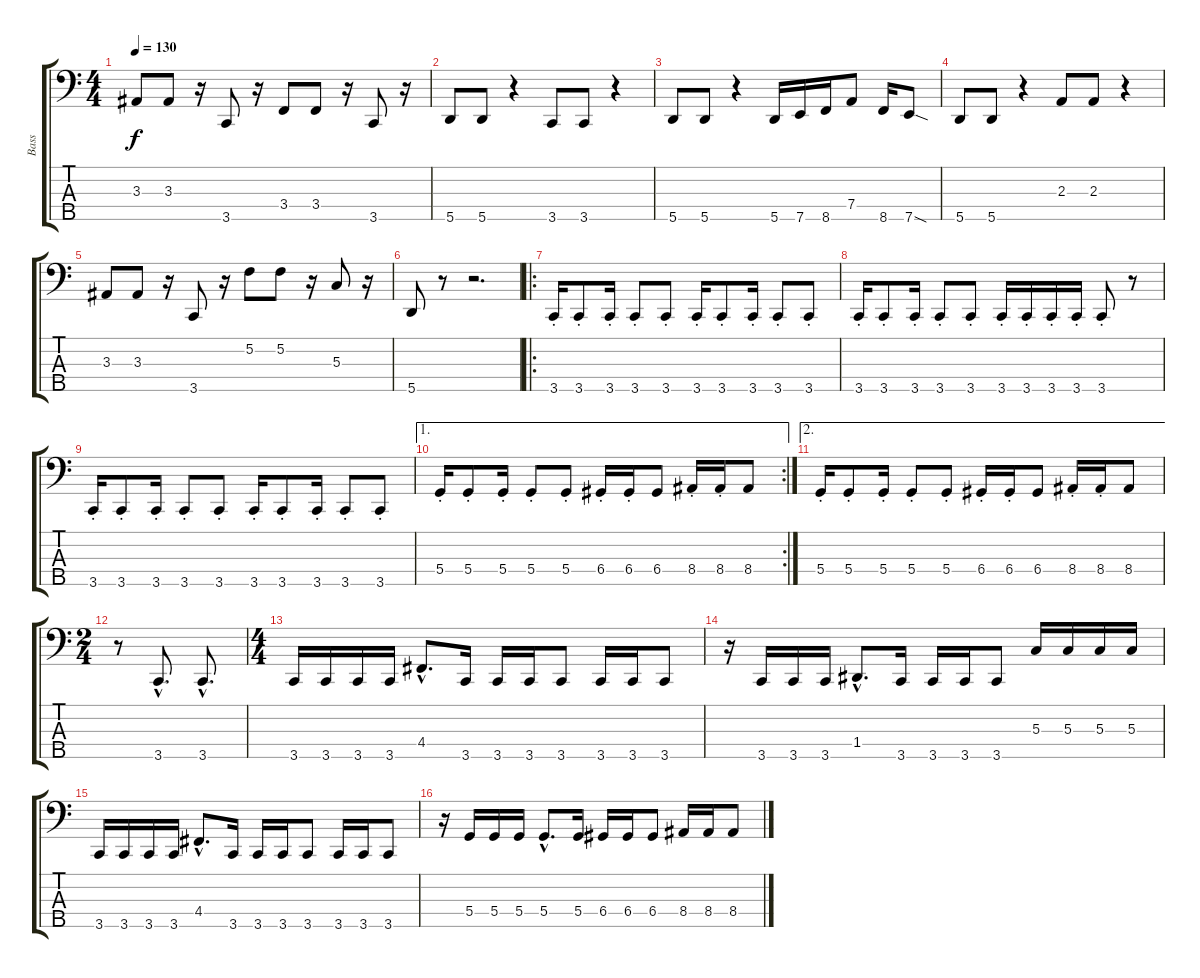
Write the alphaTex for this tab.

\track ("Bass" "Bass") {instrument electricbasspick}
\staff {score tabs}
\tuning (F2 C2 G1 D1 A0) {hide}
\ts (4 4)
\tempo 130
\clef f4
\ks c
3.3.8{dy f} 3.3.8 r.16 3.5.8 r.16 3.4.8 3.4.8 r.16 3.5.8 r.16 |
5.5.8 5.5.8 r.4 3.5.8 3.5.8 r.4 |
5.5.8 5.5.8 r.4 5.5.16 7.5.16 8.5.16 7.4.8 8.5.16 7.5{sod}.8 |
5.5.8 5.5.8 r.4 2.3.8 2.3.8 r.4 |
3.3.8 3.3.8 r.16 3.5.8 r.16 5.2.8 5.2.8 r.16 5.3.8 r.16 |
5.5.8 r.8 r.2{d} |
\ro
3.5{st}.16 3.5{st}.8 3.5{st}.16 3.5{st}.8 3.5{st}.8 3.5{st}.16 3.5{st}.8 3.5{st}.16 3.5{st}.8 3.5{st}.8 |
3.5{st}.16 3.5{st}.8 3.5{st}.16 3.5{st}.8 3.5{st}.8 3.5{st}.16 3.5{st}.16 3.5{st}.16 3.5{st}.16 3.5{st}.8 r.8 |
3.5{st}.16 3.5{st}.8 3.5{st}.16 3.5{st}.8 3.5{st}.8 3.5{st}.16 3.5{st}.8 3.5{st}.16 3.5{st}.8 3.5{st}.8 |
\ae 1
\rc 2
5.4{st}.16 5.4{st}.8 5.4{st}.16 5.4{st}.8 5.4{st}.8 6.4{st}.16 6.4{st}.16 6.4.8 8.4{st}.16 8.4{st}.16 8.4.8 |
\ae 2
5.4{st}.16 5.4{st}.8 5.4{st}.16 5.4{st}.8 5.4{st}.8 6.4{st}.16 6.4{st}.16 6.4.8 8.4{st}.16 8.4{st}.16 8.4.8 |
\ts (2 4)
r.8 3.5{hac}.8{d} 3.5{hac}.8{d} |
\ts (4 4)
3.5.16 3.5.16 3.5.16 3.5.16 4.4{hac}.8{d} 3.5.16 3.5.16 3.5.16 3.5.8 3.5.16 3.5.16 3.5.8 |
r.16 3.5.16 3.5.16 3.5.16 1.4{hac}.8{d} 3.5.16 3.5.16 3.5.16 3.5.8 5.3.16 5.3.16 5.3.16 5.3.16 |
3.5.16 3.5.16 3.5.16 3.5.16 4.4{hac}.8{d} 3.5.16 3.5.16 3.5.16 3.5.8 3.5.16 3.5.16 3.5.8 |
r.16 5.4.16 5.4.16 5.4.16 5.4{hac}.8{d} 5.4.16 6.4.16 6.4.16 6.4.8 8.4.16 8.4.16 8.4.8
